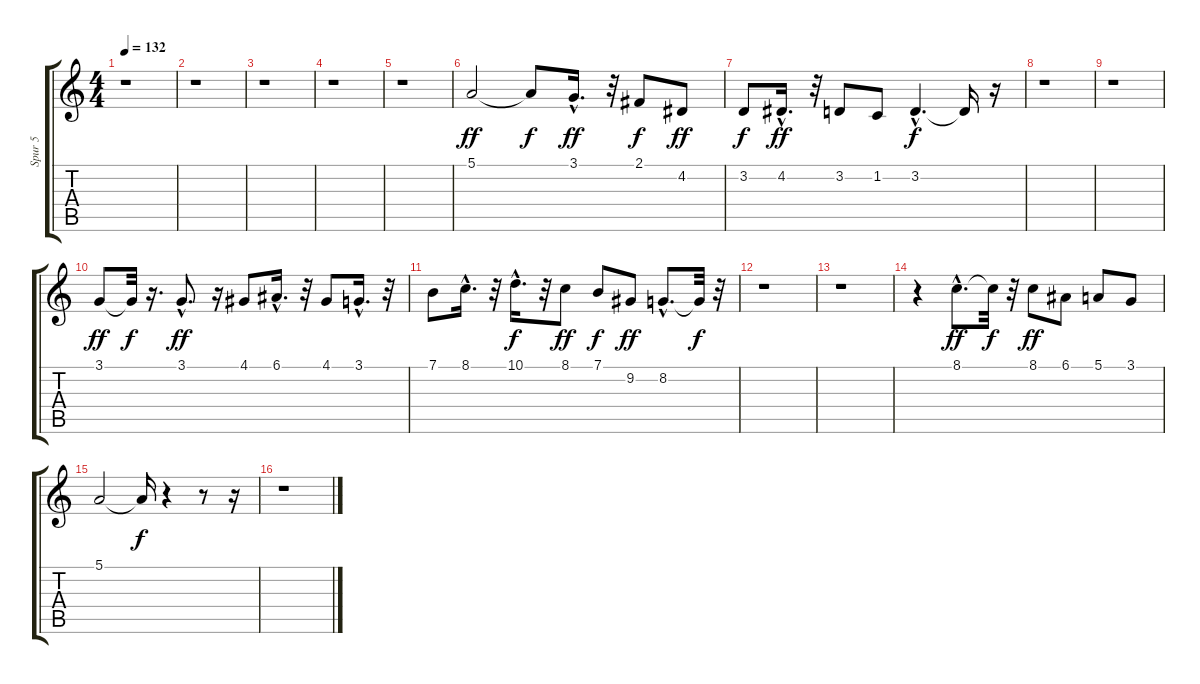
\track ("Spur 5" "Spur 5") {instrument bagpipe}
\staff {score tabs}
\tuning (E4 B3 G3 D3 A2 E2) {hide}
\ts (4 4)
\tempo 132
\clef g2
\ks c
r.1{dy ff instrument bagpipe} |
r.1 |
r.1 |
r.1 |
r.1 |
5.1.2 5.1{t}.8{dy f} 3.1{hac}.16{d dy ff} r.32 2.1.8{dy f} 4.2.8{dy ff} |
3.2.8{dy f} 4.2{hac}.16{d dy ff} r.32 3.2.8 1.2.8 3.2{hac}.4{d dy f} 3.2{t}.16 r.16 |
r.1 |
r.1 |
3.1.8{dy ff} 3.1{t}.32{dy f} r.16{d} 3.1{hac}.8{d dy ff} r.16 4.1.8 6.1{hac}.16{d} r.32 4.1.8 3.1{hac}.16{d} r.32 |
7.1.8 8.1{hac}.16{d} r.32 10.1{hac}.16{d dy f} r.32 8.1.8{dy ff} 7.1.8{dy f} 9.2.8{dy ff} 8.2{hac}.8{d} 8.2{t}.32{dy f} r.32 |
r.1 |
r.1 |
r.4 8.1{hac}.8{d dy ff} 8.1{t}.32{dy f} r.32 8.1.8{dy ff} 6.1.8 5.1.8 3.1.8 |
5.1.2 5.1{t}.16{dy f} r.4 r.8 r.16 |
r.1
